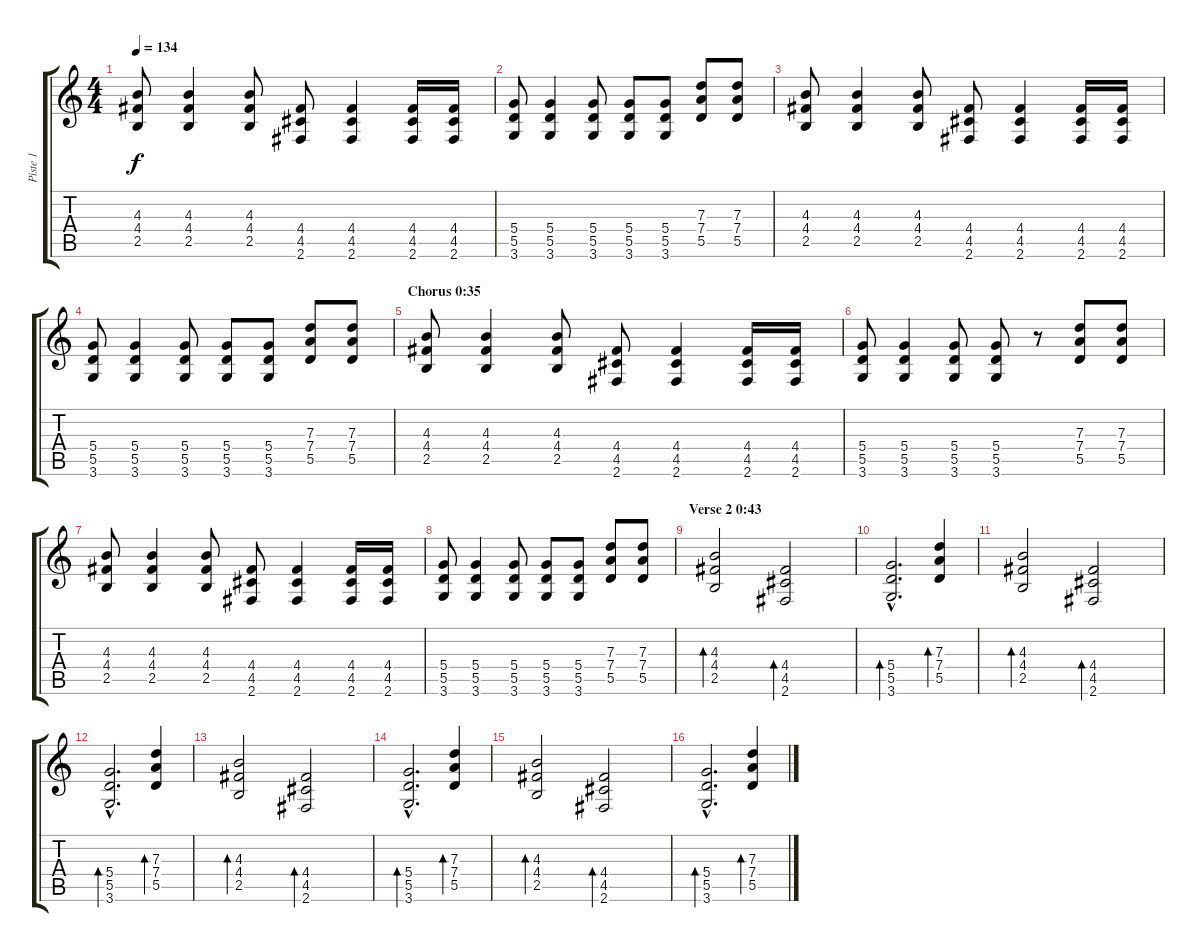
\track ("Piste 1" "Piste 1") {instrument distortionguitar}
\staff {score tabs}
\tuning (E4 B3 G3 D3 A2 E2) {hide}
\ts (4 4)
\tempo 134
\clef g2
\ks c
(4.3 4.4 2.5).8{dy f} (4.3 4.4 2.5).4 (4.3 4.4 2.5).8 (4.4 4.5 2.6).8 (4.4 4.5 2.6).4 (4.4 4.5 2.6).16 (4.4 4.5 2.6).16 |
(5.4 5.5 3.6).8 (5.4 5.5 3.6).4 (5.4 5.5 3.6).8 (5.4 5.5 3.6).8 (5.4 5.5 3.6).8 (7.3 7.4 5.5).8 (7.3 7.4 5.5).8 |
(4.3 4.4 2.5).8 (4.3 4.4 2.5).4 (4.3 4.4 2.5).8 (4.4 4.5 2.6).8 (4.4 4.5 2.6).4 (4.4 4.5 2.6).16 (4.4 4.5 2.6).16 |
(5.4 5.5 3.6).8 (5.4 5.5 3.6).4 (5.4 5.5 3.6).8 (5.4 5.5 3.6).8 (5.4 5.5 3.6).8 (7.3 7.4 5.5).8 (7.3 7.4 5.5).8 |
\section ("" "Chorus 0:35")
(4.3 4.4 2.5).8 (4.3 4.4 2.5).4 (4.3 4.4 2.5).8 (4.4 4.5 2.6).8 (4.4 4.5 2.6).4 (4.4 4.5 2.6).16 (4.4 4.5 2.6).16 |
(5.4 5.5 3.6).8 (5.4 5.5 3.6).4 (5.4 5.5 3.6).8 (5.4 5.5 3.6).8 r.8 (7.3 7.4 5.5).8 (7.3 7.4 5.5).8 |
(4.3 4.4 2.5).8 (4.3 4.4 2.5).4 (4.3 4.4 2.5).8 (4.4 4.5 2.6).8 (4.4 4.5 2.6).4 (4.4 4.5 2.6).16 (4.4 4.5 2.6).16 |
(5.4 5.5 3.6).8 (5.4 5.5 3.6).4 (5.4 5.5 3.6).8 (5.4 5.5 3.6).8 (5.4 5.5 3.6).8 (7.3 7.4 5.5).8 (7.3 7.4 5.5).8 |
\section ("" "Verse 2 0:43")
(4.3 4.4 2.5).2{bd 120} (4.4 4.5 2.6).2{bd 120} |
(5.4{hac} 5.5{hac} 3.6{hac}).2{d bd 120} (7.3 7.4 5.5).4{bd 120} |
(4.3 4.4 2.5).2{bd 120} (4.4 4.5 2.6).2{bd 120} |
(5.4{hac} 5.5{hac} 3.6{hac}).2{d bd 120} (7.3 7.4 5.5).4{bd 120} |
(4.3 4.4 2.5).2{bd 120} (4.4 4.5 2.6).2{bd 120} |
(5.4{hac} 5.5{hac} 3.6{hac}).2{d bd 120} (7.3 7.4 5.5).4{bd 120} |
(4.3 4.4 2.5).2{bd 120} (4.4 4.5 2.6).2{bd 120} |
(5.4{hac} 5.5{hac} 3.6{hac}).2{d bd 120} (7.3 7.4 5.5).4{bd 120}
